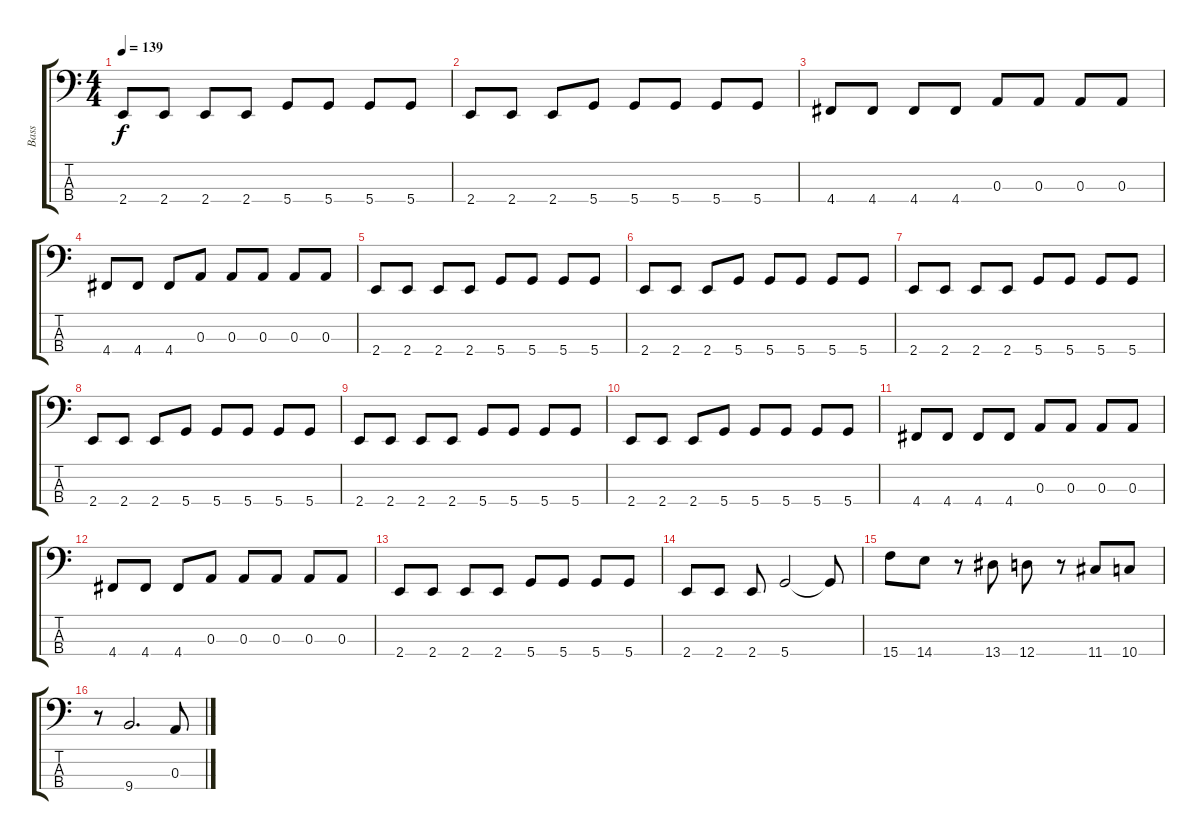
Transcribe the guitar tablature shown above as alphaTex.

\track ("Bass" "Bass") {instrument electricbassfinger}
\staff {score tabs}
\tuning (G2 D2 A1 D1) {hide}
\ts (4 4)
\tempo 139
\clef f4
\ks c
2.4.8{dy f} 2.4.8 2.4.8 2.4.8 5.4.8 5.4.8 5.4.8 5.4.8 |
2.4.8 2.4.8 2.4.8 5.4.8 5.4.8 5.4.8 5.4.8 5.4.8 |
4.4.8 4.4.8 4.4.8 4.4.8 0.3.8 0.3.8 0.3.8 0.3.8 |
4.4.8 4.4.8 4.4.8 0.3.8 0.3.8 0.3.8 0.3.8 0.3.8 |
2.4.8 2.4.8 2.4.8 2.4.8 5.4.8 5.4.8 5.4.8 5.4.8 |
2.4.8 2.4.8 2.4.8 5.4.8 5.4.8 5.4.8 5.4.8 5.4.8 |
2.4.8 2.4.8 2.4.8 2.4.8 5.4.8 5.4.8 5.4.8 5.4.8 |
2.4.8 2.4.8 2.4.8 5.4.8 5.4.8 5.4.8 5.4.8 5.4.8 |
2.4.8 2.4.8 2.4.8 2.4.8 5.4.8 5.4.8 5.4.8 5.4.8 |
2.4.8 2.4.8 2.4.8 5.4.8 5.4.8 5.4.8 5.4.8 5.4.8 |
4.4.8 4.4.8 4.4.8 4.4.8 0.3.8 0.3.8 0.3.8 0.3.8 |
4.4.8 4.4.8 4.4.8 0.3.8 0.3.8 0.3.8 0.3.8 0.3.8 |
2.4.8 2.4.8 2.4.8 2.4.8 5.4.8 5.4.8 5.4.8 5.4.8 |
2.4.8 2.4.8 2.4.8 5.4.2 5.4{t}.8 |
15.4.8 14.4.8 r.8 13.4.8 12.4.8 r.8 11.4.8 10.4.8 |
r.8 9.4.2{d} 0.3.8
